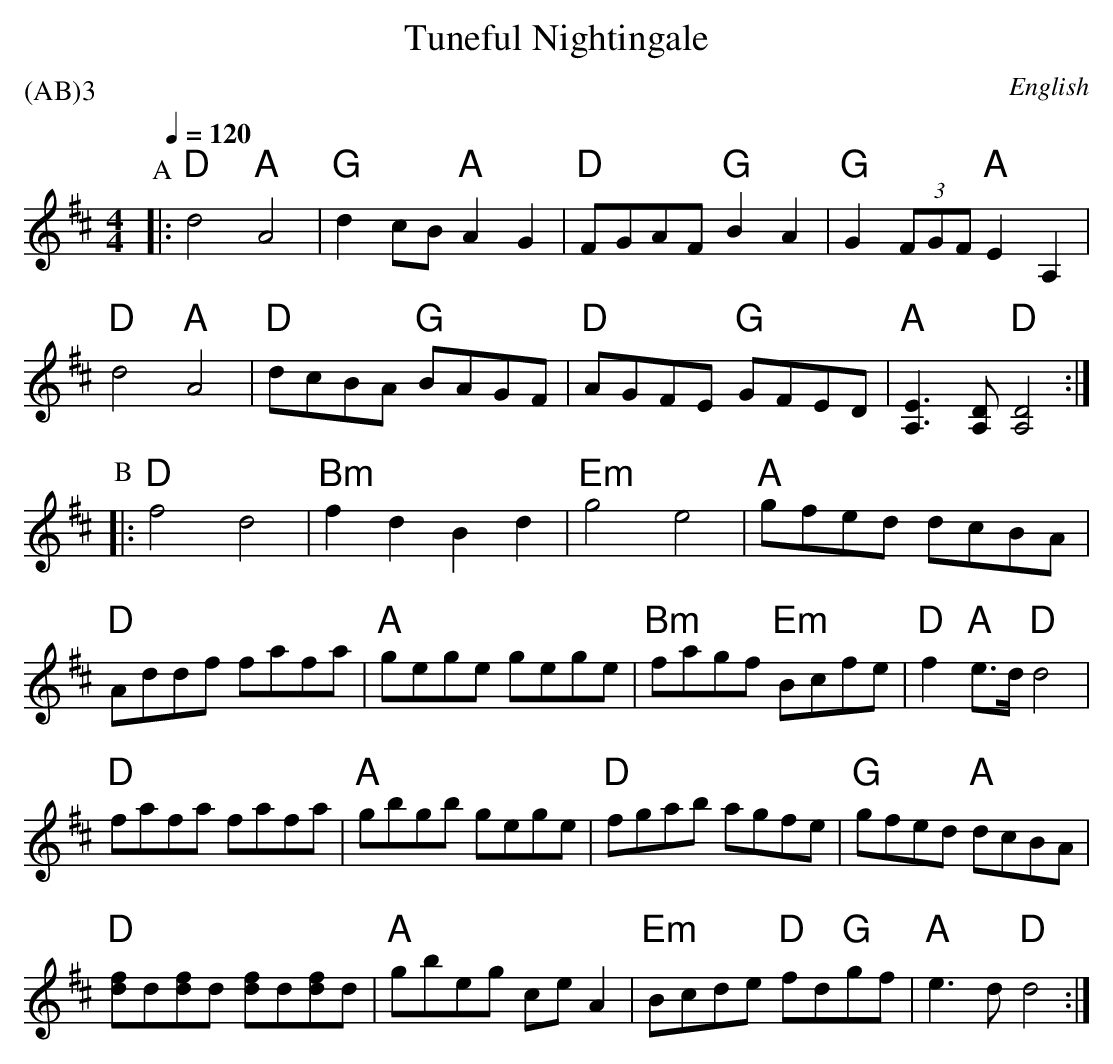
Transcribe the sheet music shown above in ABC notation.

X:1
T:Tuneful Nightingale
P:(AB)3
M:4/4
O:English
Q:1/4=120
L: 1/8  % quaver
K:D  % key is
P:A
|:  "D" d4 "A" A4  | "G" d2 cB  "A" A2 G2 |  "D" FGAF  "G" B2 A2  |"G"  G2 (3FGF     "A" E2 A,2 |
    "D" d4 "A" A4  | "D" dcBA  "G"  BAGF |  "D" AGFE  "G" GFED    | "A" [E3A,3] [DA,] "D" [D4A,4]   :|
P:B
|:   "D" f4 d4    | "Bm"  f2 d2 B2 d2   |  "Em"  g4  e4 | "A" gfed  dcBA  |
     "D" Addf fafa  | "A" gege gege   | "Bm" fagf "Em" Bcfe | "D" f2 "A" e>d  "D" d4  |
     "D" fafa fafa | "A" gbgb gege |  "D" fgab  agfe  |  "G" gfed "A" dcBA  |
     "D" [fd]d[fd]d [fd]d[fd]d  |  "A" gbeg ce A2  |  "Em" Bcde "D"fd"G"gf |  "A" e3 d "D" d4 :|
